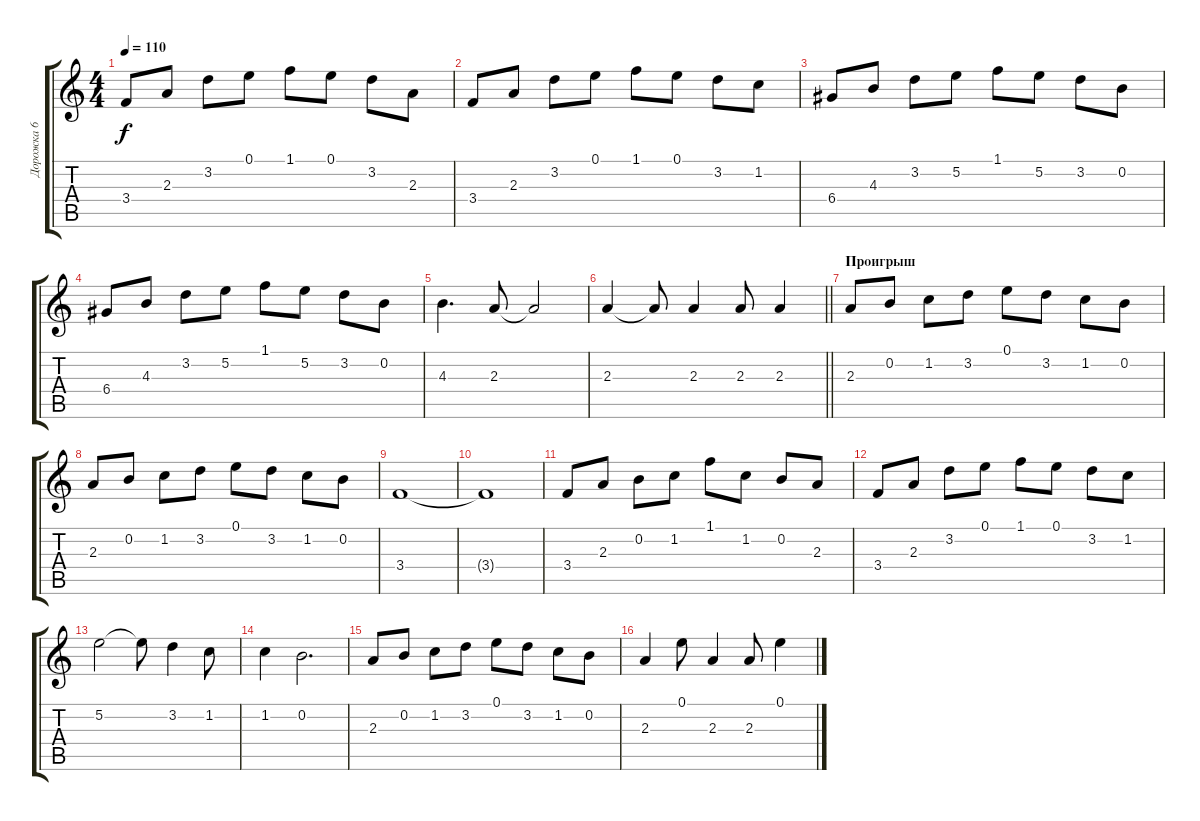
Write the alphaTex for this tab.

\track ("Дорожка 6" "Дорожка 6") {instrument stringensemble1}
\staff {score tabs}
\tuning (E5 B4 G4 D4 A3 E3) {hide}
\ts (4 4)
\tempo 110
\clef g2
\ks c
3.4.8{dy f} 2.3.8 3.2.8 0.1.8 1.1.8 0.1.8 3.2.8 2.3.8 |
3.4.8 2.3.8 3.2.8 0.1.8 1.1.8 0.1.8 3.2.8 1.2.8 |
6.4.8 4.3.8 3.2.8 5.2.8 1.1.8 5.2.8 3.2.8 0.2.8 |
6.4.8 4.3.8 3.2.8 5.2.8 1.1.8 5.2.8 3.2.8 0.2.8 |
4.3.4{d} 2.3.8 2.3{t}.2 |
\barLineRight lightlight
2.3.4 2.3{t}.8 2.3.4 2.3.8 2.3.4 |
\section ("" "Проигрыш")
2.3.8 0.2.8 1.2.8 3.2.8 0.1.8 3.2.8 1.2.8 0.2.8 |
2.3.8 0.2.8 1.2.8 3.2.8 0.1.8 3.2.8 1.2.8 0.2.8 |
3.4.1 |
3.4{t}.1 |
3.4.8 2.3.8 0.2.8 1.2.8 1.1.8 1.2.8 0.2.8 2.3.8 |
3.4.8 2.3.8 3.2.8 0.1.8 1.1.8 0.1.8 3.2.8 1.2.8 |
5.2.2 5.2{t}.8 3.2.4 1.2.8 |
1.2.4 0.2.2{d} |
2.3.8 0.2.8 1.2.8 3.2.8 0.1.8 3.2.8 1.2.8 0.2.8 |
2.3.4 0.1.8 2.3.4 2.3.8 0.1.4
